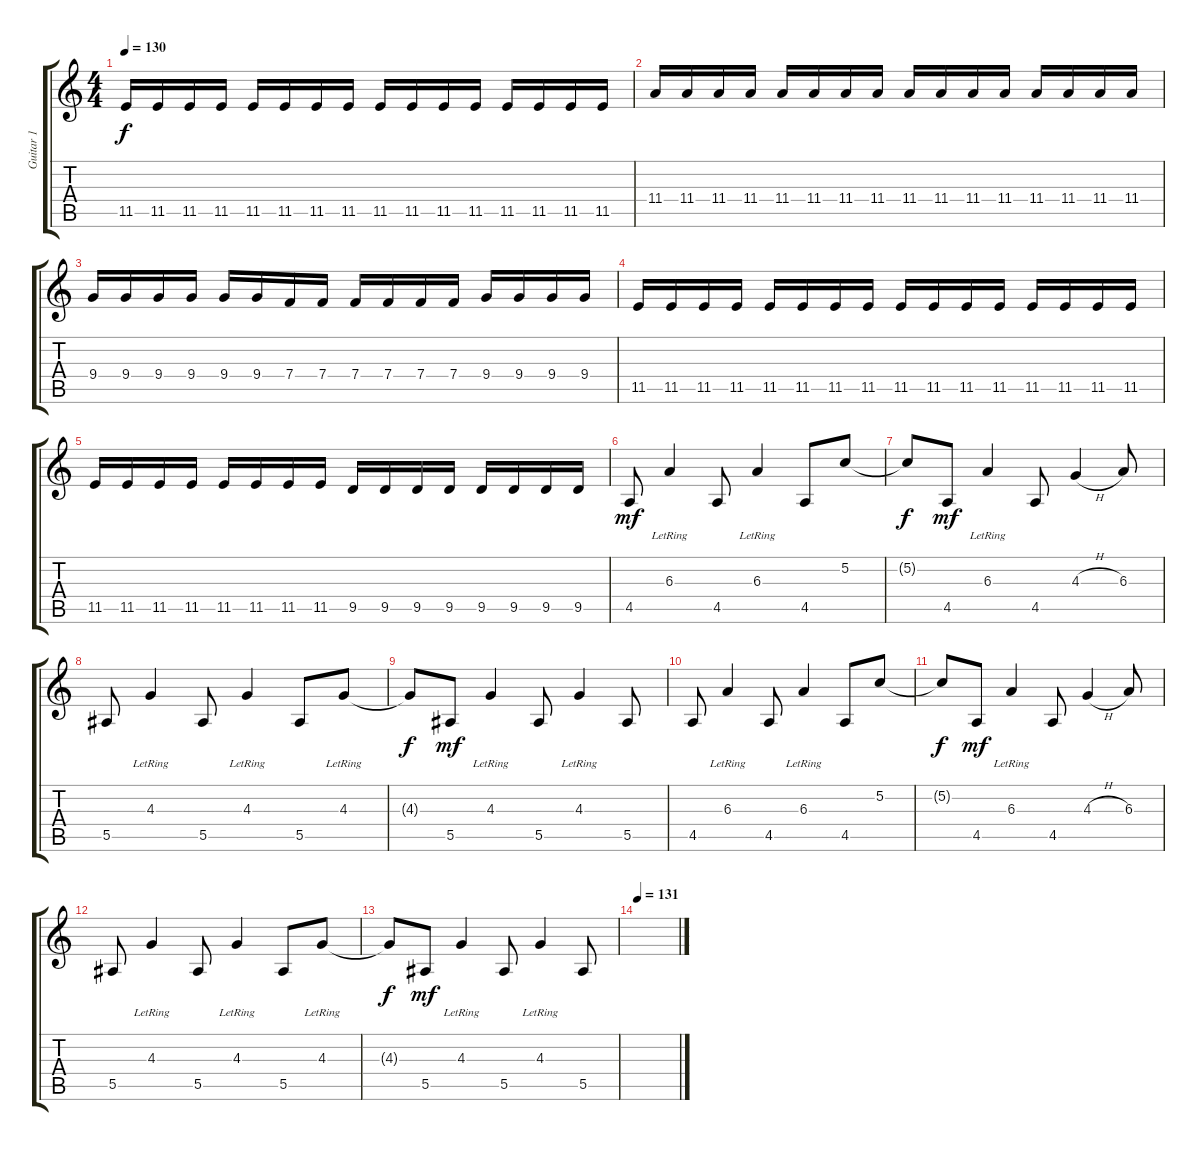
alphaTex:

\track ("Guitar 1" "Guitar 1") {instrument distortionguitar}
\staff {score tabs}
\tuning (C4 G3 Eb3 Bb2 F2 C2) {hide}
\ts (4 4)
\tempo 130
\clef g2
\ks c
11.5.16{dy f} 11.5.16 11.5.16 11.5.16 11.5.16 11.5.16 11.5.16 11.5.16 11.5.16 11.5.16 11.5.16 11.5.16 11.5.16 11.5.16 11.5.16 11.5.16 |
11.4.16 11.4.16 11.4.16 11.4.16 11.4.16 11.4.16 11.4.16 11.4.16 11.4.16 11.4.16 11.4.16 11.4.16 11.4.16 11.4.16 11.4.16 11.4.16 |
9.4.16 9.4.16 9.4.16 9.4.16 9.4.16 9.4.16 7.4.16 7.4.16 7.4.16 7.4.16 7.4.16 7.4.16 9.4.16 9.4.16 9.4.16 9.4.16 |
11.5.16 11.5.16 11.5.16 11.5.16 11.5.16 11.5.16 11.5.16 11.5.16 11.5.16 11.5.16 11.5.16 11.5.16 11.5.16 11.5.16 11.5.16 11.5.16 |
11.5.16 11.5.16 11.5.16 11.5.16 11.5.16 11.5.16 11.5.16 11.5.16 9.5.16 9.5.16 9.5.16 9.5.16 9.5.16 9.5.16 9.5.16 9.5.16 |
4.5.8{dy mf} 6.3{lr}.4 4.5.8 6.3{lr}.4 4.5.8 5.2.8 |
5.2{t}.8{dy f} 4.5.8{dy mf} 6.3{lr}.4 4.5.8 4.3{h}.4 6.3.8 |
5.5.8 4.3{lr}.4 5.5.8 4.3{lr}.4 5.5.8 4.3{lr}.8 |
4.3{t}.8{dy f} 5.5.8{dy mf} 4.3{lr}.4 5.5.8 4.3{lr}.4 5.5.8 |
4.5.8 6.3{lr}.4 4.5.8 6.3{lr}.4 4.5.8 5.2.8 |
5.2{t}.8{dy f} 4.5.8{dy mf} 6.3{lr}.4 4.5.8 4.3{h}.4 6.3.8 |
5.5.8 4.3{lr}.4 5.5.8 4.3{lr}.4 5.5.8 4.3{lr}.8 |
4.3{t}.8{dy f} 5.5.8{dy mf} 4.3{lr}.4 5.5.8 4.3{lr}.4 5.5.8 |
\tempo 131
